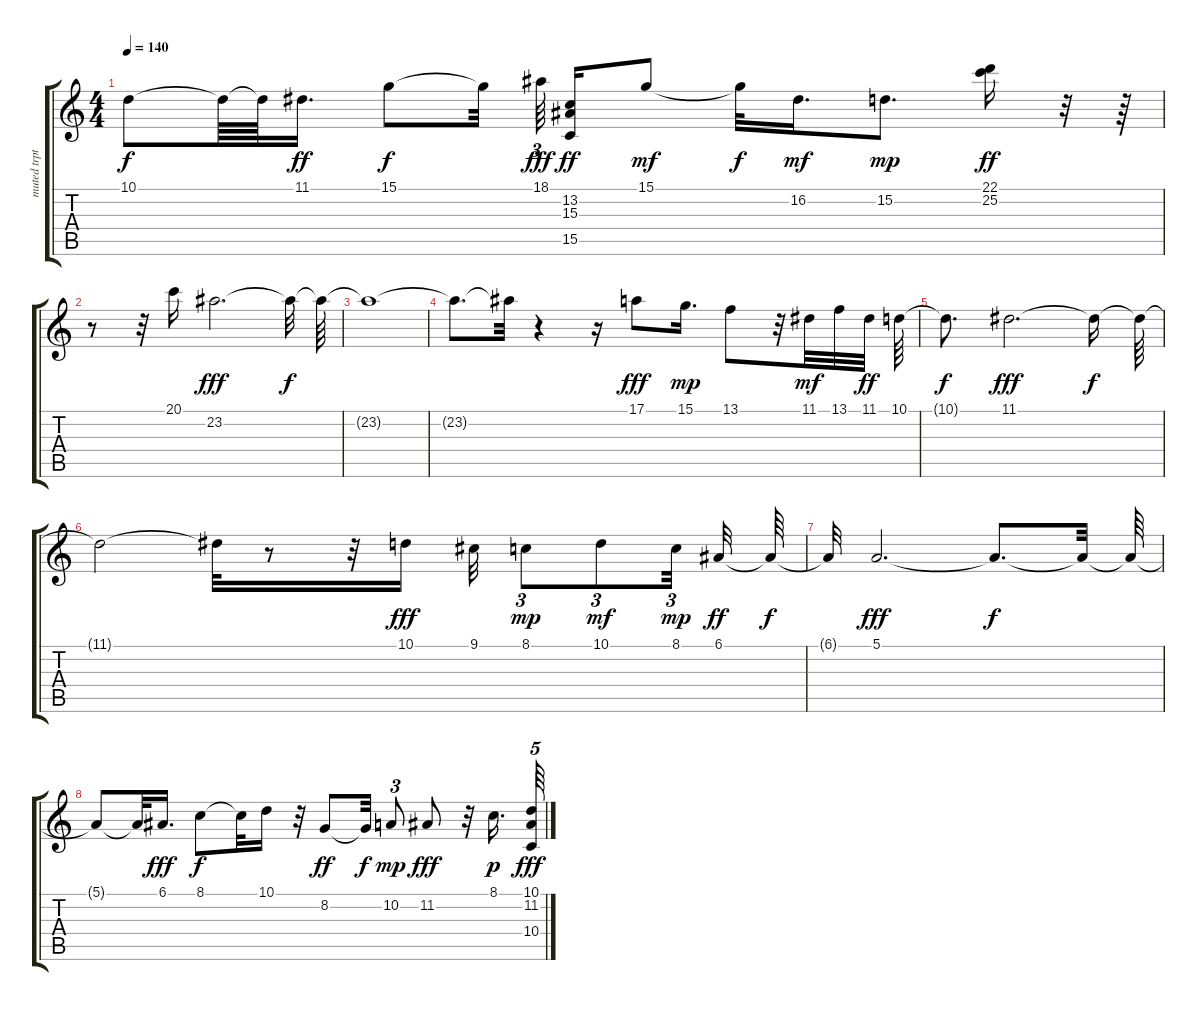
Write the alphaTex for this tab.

\track ("muted trpt" "muted trpt") {instrument mutedtrumpet}
\staff {score tabs}
\tuning (E4 B3 G3 D3 A2 E2) {hide}
\ts (4 4)
\tempo 140
\clef g2
\ks c
10.1{t}.8{dy f} 10.1{t}.64 10.1{t}.64 11.1.16{d dy ff} 15.1.8{dy f} 15.1{t}.32 18.1.64{tu (3 2) dy fff} (13.2 15.3 15.5).16{dy ff} 15.1.8{dy mf} 15.1{t}.32{dy f} 16.2.16{d dy mf} 15.2.8{d dy mp} (22.1 25.2).16{dy ff} r.32 r.64 |
r.8 r.32 20.1.16 23.2.2{d dy fff} 23.2{t}.32{dy f} 23.2{t}.64 |
23.2{t}.1 |
23.2{t}.8{d} 23.2{t}.32 r.4 r.16 17.1.8{dy fff} 15.1.16{d dy mp} 13.1.8 r.32 11.1.32{dy mf} 13.1.32 11.1.32{dy ff} 10.1.64 |
10.1{t}.8{d dy f} 11.1.2{d dy fff} 11.1{t}.16{dy f} 11.1{t}.64 |
11.1{t}.2 11.1{t}.32 r.8 r.32 10.1.16{dy fff} 9.1.32 8.1.8{tu (3 2) dy mp} 10.1.8{tu (3 2) dy mf} 8.1.32{tu (3 2) dy mp} 6.1.32{dy ff} 6.1{t}.64{dy f} |
6.1{t}.32 5.1.2{d dy fff} 5.1{t}.8{d dy f} 5.1{t}.32 5.1{t}.64 |
5.1{t}.8 5.1{t}.32 6.1.16{d dy fff} 8.1.8{dy f} 8.1{t}.32 10.1.16 r.32 8.2.8{dy ff} 8.2{t}.32{dy f} 10.2.8{tu (3 2) dy mp} 11.2.8{dy fff} r.32 8.1.16{d dy p} (10.1 11.2 10.4).64{tu (5 4) dy fff}
